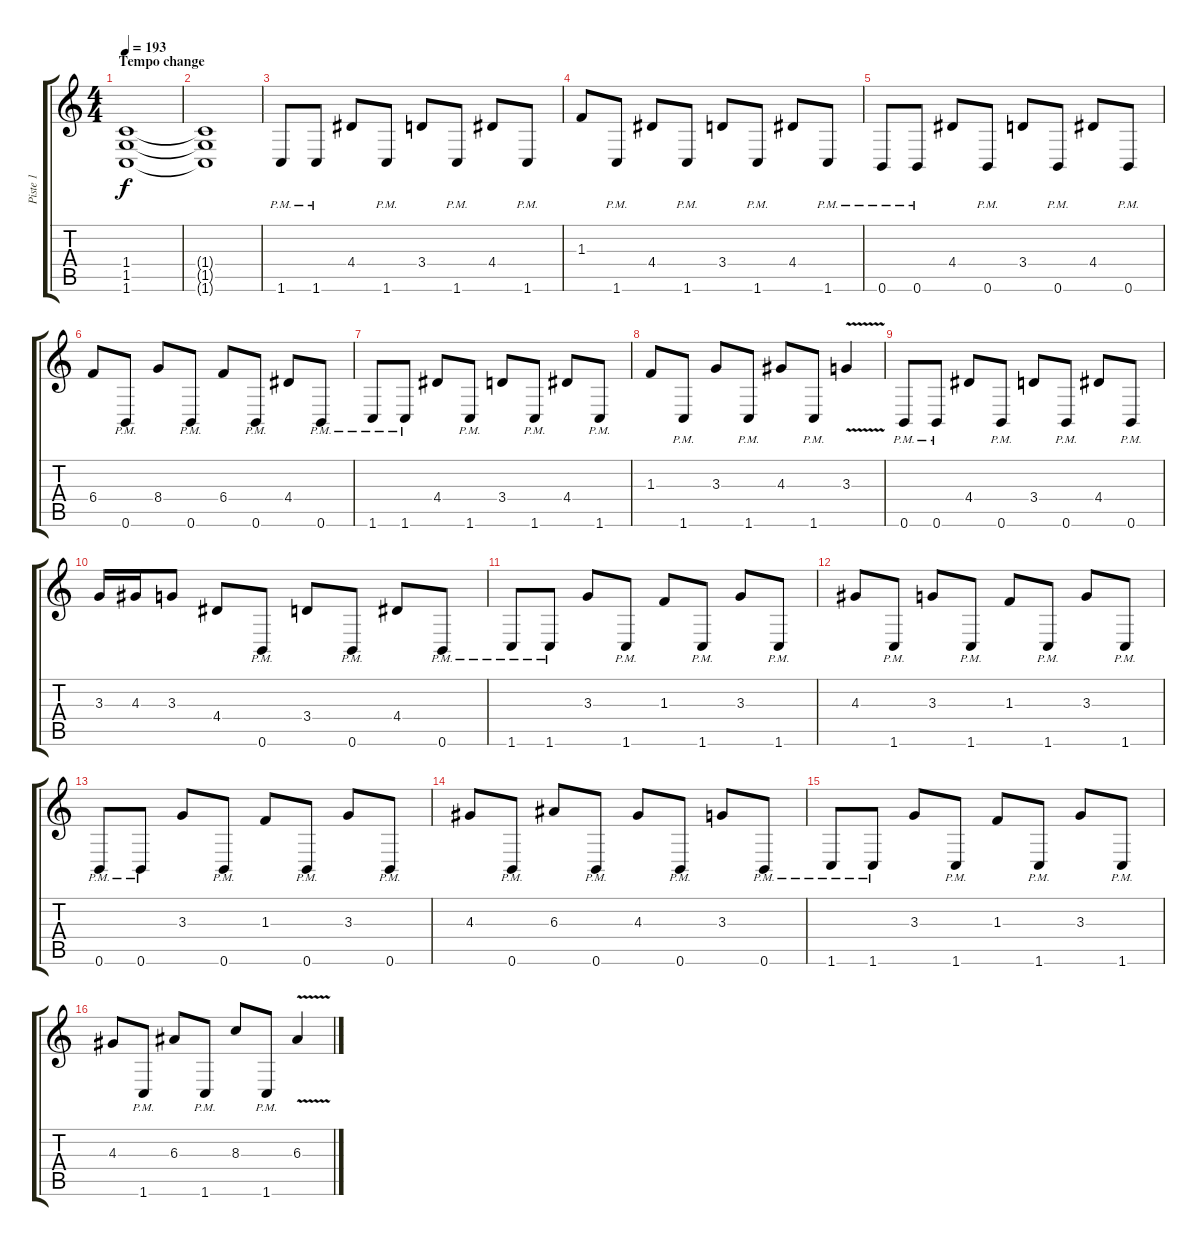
\track ("Piste 1" "Piste 1") {instrument distortionguitar}
\staff {score tabs}
\tuning (Db4 Ab3 E3 B2 Gb2 B1) {hide}
\ts (4 4)
\section ("" "Tempo change")
\tempo 193
\clef g2
\ks c
(1.4 1.5 1.6).1{dy f} |
(1.4{t} 1.5{t} 1.6{t}).1 |
1.6{pm}.8 1.6{pm}.8 4.4.8 1.6{pm}.8 3.4.8 1.6{pm}.8 4.4.8 1.6{pm}.8 |
1.3.8 1.6{pm}.8 4.4.8 1.6{pm}.8 3.4.8 1.6{pm}.8 4.4.8 1.6{pm}.8 |
0.6{pm}.8 0.6{pm}.8 4.4.8 0.6{pm}.8 3.4.8 0.6{pm}.8 4.4.8 0.6{pm}.8 |
6.4.8 0.6{pm}.8 8.4.8 0.6{pm}.8 6.4.8 0.6{pm}.8 4.4.8 0.6{pm}.8 |
1.6{pm}.8 1.6{pm}.8 4.4.8 1.6{pm}.8 3.4.8 1.6{pm}.8 4.4.8 1.6{pm}.8 |
1.3.8 1.6{pm}.8 3.3.8 1.6{pm}.8 4.3.8 1.6{pm}.8 3.3{v}.4 |
0.6{pm}.8 0.6{pm}.8 4.4.8 0.6{pm}.8 3.4.8 0.6{pm}.8 4.4.8 0.6{pm}.8 |
3.3.16 4.3.16 3.3.8 4.4.8 0.6{pm}.8 3.4.8 0.6{pm}.8 4.4.8 0.6{pm}.8 |
1.6{pm}.8 1.6{pm}.8 3.3.8 1.6{pm}.8 1.3.8 1.6{pm}.8 3.3.8 1.6{pm}.8 |
4.3.8 1.6{pm}.8 3.3.8 1.6{pm}.8 1.3.8 1.6{pm}.8 3.3.8 1.6{pm}.8 |
0.6{pm}.8 0.6{pm}.8 3.3.8 0.6{pm}.8 1.3.8 0.6{pm}.8 3.3.8 0.6{pm}.8 |
4.3.8 0.6{pm}.8 6.3.8 0.6{pm}.8 4.3.8 0.6{pm}.8 3.3.8 0.6{pm}.8 |
1.6{pm}.8 1.6{pm}.8 3.3.8 1.6{pm}.8 1.3.8 1.6{pm}.8 3.3.8 1.6{pm}.8 |
4.3.8 1.6{pm}.8 6.3.8 1.6{pm}.8 8.3.8 1.6{pm}.8 6.3{v}.4
